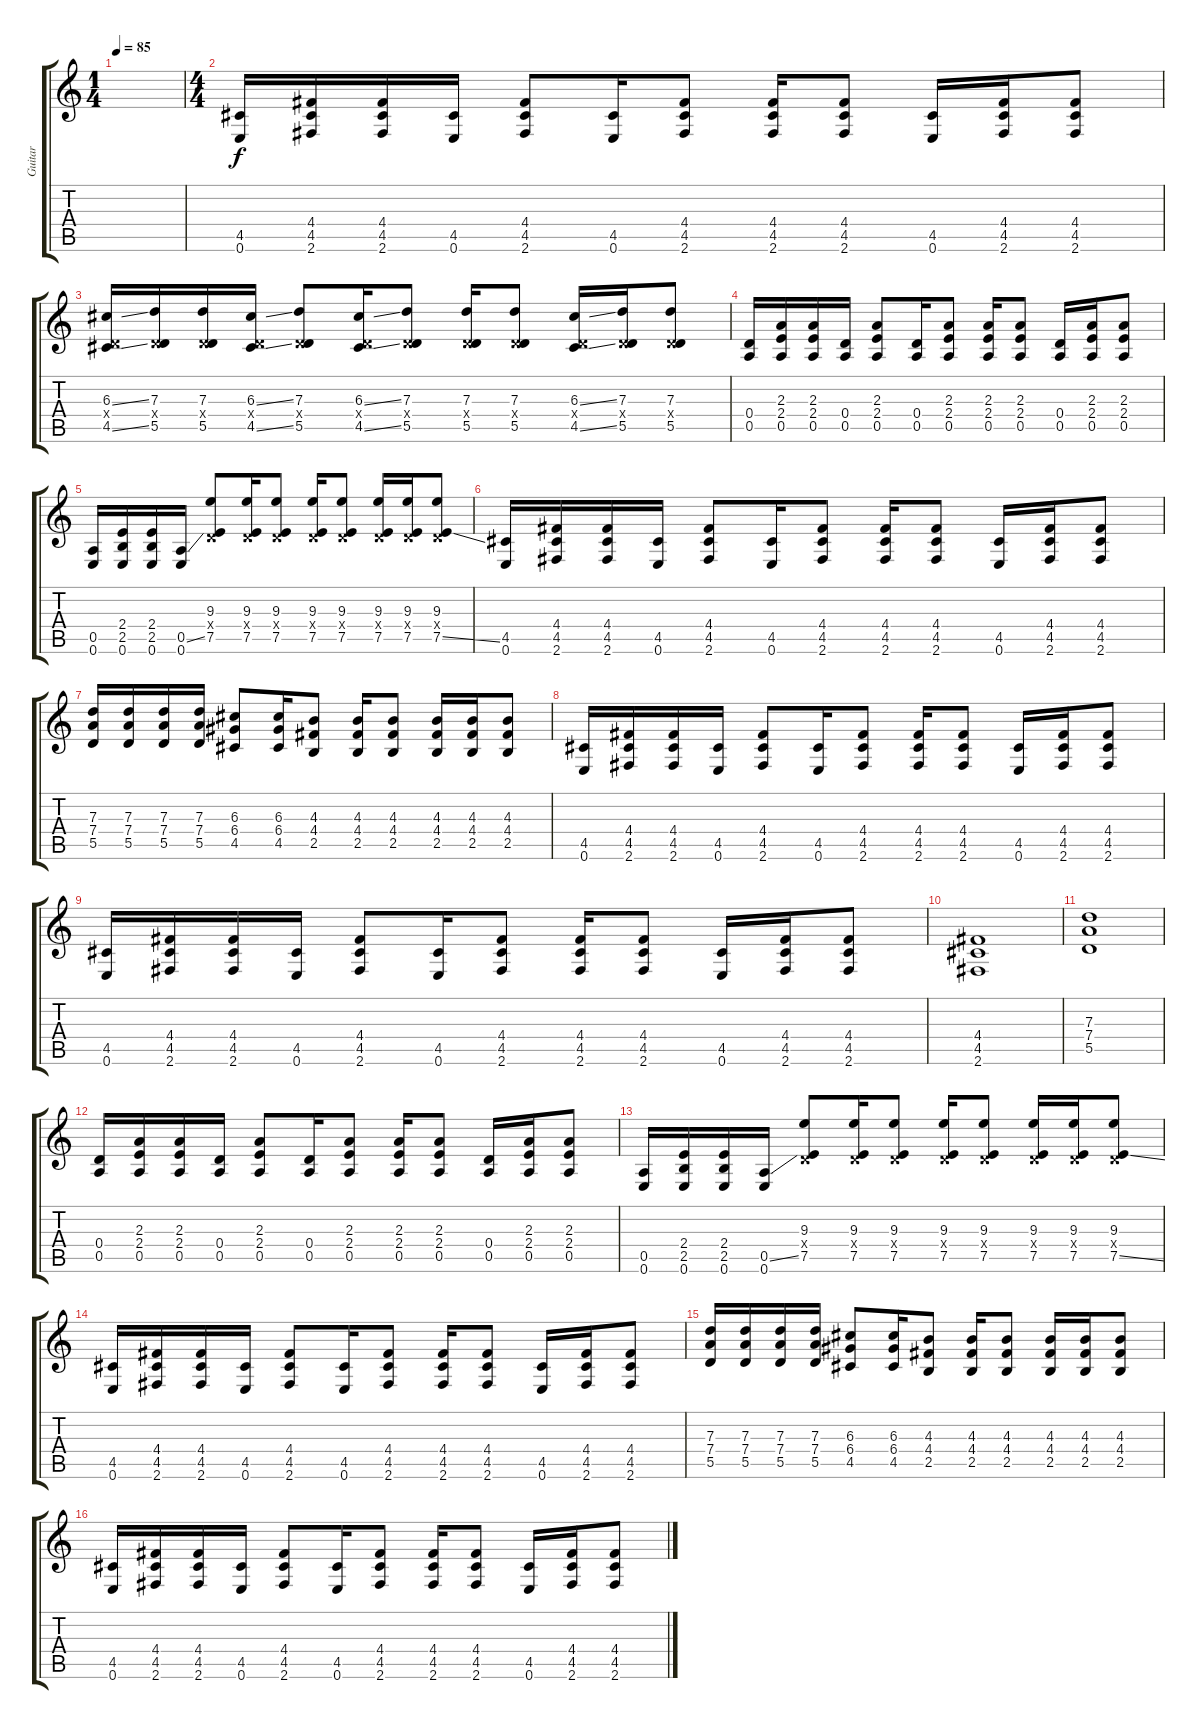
\track ("Guitar" "Guitar") {instrument distortionguitar}
\staff {score tabs}
\tuning (E4 B3 G3 D3 A2 E2) {hide}
\ts (1 4)
\tempo 85
\clef g2
\ks c
|
\ts (4 4)
(4.5 0.6).16 (4.4 4.5 2.6).16 (4.4 4.5 2.6).16 (4.5 0.6).16 (4.4 4.5 2.6).8 (4.5 0.6).16 (4.4 4.5 2.6).8 (4.4 4.5 2.6).16 (4.4 4.5 2.6).8 (4.5 0.6).16 (4.4 4.5 2.6).16 (4.4 4.5 2.6).8 |
(6.3{ss} 0.4{x} 4.5{ss}).16 (7.3 0.4{x} 5.5).16 (7.3 0.4{x} 5.5).16 (6.3{ss} 0.4{x} 4.5{ss}).16 (7.3 0.4{x} 5.5).8 (6.3{ss} 0.4{x} 4.5{ss}).16 (7.3 0.4{x} 5.5).8 (7.3 0.4{x} 5.5).16 (7.3 0.4{x} 5.5).8 (6.3{ss} 0.4{x} 4.5{ss}).16 (7.3 0.4{x} 5.5).16 (7.3 0.4{x} 5.5).8 |
(0.4 0.5).16 (2.3 2.4 0.5).16 (2.3 2.4 0.5).16 (0.4 0.5).16 (2.3 2.4 0.5).8 (0.4 0.5).16 (2.3 2.4 0.5).8 (2.3 2.4 0.5).16 (2.3 2.4 0.5).8 (0.4 0.5).16 (2.3 2.4 0.5).16 (2.3 2.4 0.5).8 |
(0.5 0.6).16 (2.4 2.5 0.6).16 (2.4 2.5 0.6).16 (0.5{ss} 0.6).16 (9.3 0.4{x} 7.5).8 (9.3 0.4{x} 7.5).16 (9.3 0.4{x} 7.5).8 (9.3 0.4{x} 7.5).16 (9.3 0.4{x} 7.5).8 (9.3 0.4{x} 7.5).16 (9.3 0.4{x} 7.5).16 (9.3 0.4{x} 7.5{ss}).8 |
(4.5 0.6).16 (4.4 4.5 2.6).16 (4.4 4.5 2.6).16 (4.5 0.6).16 (4.4 4.5 2.6).8 (4.5 0.6).16 (4.4 4.5 2.6).8 (4.4 4.5 2.6).16 (4.4 4.5 2.6).8 (4.5 0.6).16 (4.4 4.5 2.6).16 (4.4 4.5 2.6).8 |
(7.3 7.4 5.5).16 (7.3 7.4 5.5).16 (7.3 7.4 5.5).16 (7.3 7.4 5.5).16 (6.3 6.4 4.5).8 (6.3 6.4 4.5).16 (4.3 4.4 2.5).8 (4.3 4.4 2.5).16 (4.3 4.4 2.5).8 (4.3 4.4 2.5).16 (4.3 4.4 2.5).16 (4.3 4.4 2.5).8 |
(4.5 0.6).16 (4.4 4.5 2.6).16 (4.4 4.5 2.6).16 (4.5 0.6).16 (4.4 4.5 2.6).8 (4.5 0.6).16 (4.4 4.5 2.6).8 (4.4 4.5 2.6).16 (4.4 4.5 2.6).8 (4.5 0.6).16 (4.4 4.5 2.6).16 (4.4 4.5 2.6).8 |
(4.5 0.6).16 (4.4 4.5 2.6).16 (4.4 4.5 2.6).16 (4.5 0.6).16 (4.4 4.5 2.6).8 (4.5 0.6).16 (4.4 4.5 2.6).8 (4.4 4.5 2.6).16 (4.4 4.5 2.6).8 (4.5 0.6).16 (4.4 4.5 2.6).16 (4.4 4.5 2.6).8 |
(4.4 4.5 2.6).1 |
(7.3 7.4 5.5).1 |
(0.4 0.5).16 (2.3 2.4 0.5).16 (2.3 2.4 0.5).16 (0.4 0.5).16 (2.3 2.4 0.5).8 (0.4 0.5).16 (2.3 2.4 0.5).8 (2.3 2.4 0.5).16 (2.3 2.4 0.5).8 (0.4 0.5).16 (2.3 2.4 0.5).16 (2.3 2.4 0.5).8 |
(0.5 0.6).16 (2.4 2.5 0.6).16 (2.4 2.5 0.6).16 (0.5{ss} 0.6).16 (9.3 0.4{x} 7.5).8 (9.3 0.4{x} 7.5).16 (9.3 0.4{x} 7.5).8 (9.3 0.4{x} 7.5).16 (9.3 0.4{x} 7.5).8 (9.3 0.4{x} 7.5).16 (9.3 0.4{x} 7.5).16 (9.3 0.4{x} 7.5{ss}).8 |
(4.5 0.6).16 (4.4 4.5 2.6).16 (4.4 4.5 2.6).16 (4.5 0.6).16 (4.4 4.5 2.6).8 (4.5 0.6).16 (4.4 4.5 2.6).8 (4.4 4.5 2.6).16 (4.4 4.5 2.6).8 (4.5 0.6).16 (4.4 4.5 2.6).16 (4.4 4.5 2.6).8 |
(7.3 7.4 5.5).16 (7.3 7.4 5.5).16 (7.3 7.4 5.5).16 (7.3 7.4 5.5).16 (6.3 6.4 4.5).8 (6.3 6.4 4.5).16 (4.3 4.4 2.5).8 (4.3 4.4 2.5).16 (4.3 4.4 2.5).8 (4.3 4.4 2.5).16 (4.3 4.4 2.5).16 (4.3 4.4 2.5).8 |
(4.5 0.6).16 (4.4 4.5 2.6).16 (4.4 4.5 2.6).16 (4.5 0.6).16 (4.4 4.5 2.6).8 (4.5 0.6).16 (4.4 4.5 2.6).8 (4.4 4.5 2.6).16 (4.4 4.5 2.6).8 (4.5 0.6).16 (4.4 4.5 2.6).16 (4.4 4.5 2.6).8
